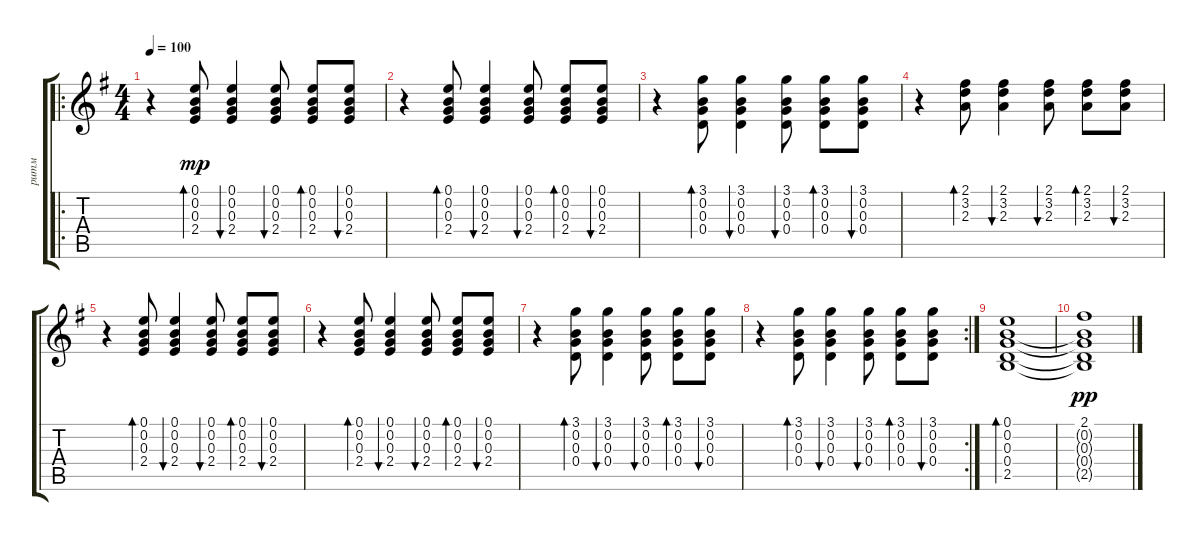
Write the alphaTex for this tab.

\track ("ритм" "ритм") {instrument acousticguitarsteel}
\staff {score tabs}
\tuning (E4 B3 G3 D3 A2 E2) {hide}
\ro
\ts (4 4)
\section ("" "")
\tempo 100
\clef g2
\ks eminor
r.4{dy mp} (0.1 0.2 0.3 2.4).8{bd 60} (0.1 0.2 0.3 2.4).4{bu 60} (0.1 0.2 0.3 2.4).8{bu 60} (0.1 0.2 0.3 2.4).8{bd 60} (0.1 0.2 0.3 2.4).8{bu 60} |
r.4 (0.1 0.2 0.3 2.4).8{bd 60} (0.1 0.2 0.3 2.4).4{bu 60} (0.1 0.2 0.3 2.4).8{bu 60} (0.1 0.2 0.3 2.4).8{bd 60} (0.1 0.2 0.3 2.4).8{bu 60} |
r.4 (3.1 0.2 0.3 0.4).8{bd 60} (3.1 0.2 0.3 0.4).4{bu 60} (3.1 0.2 0.3 0.4).8{bu 60} (3.1 0.2 0.3 0.4).8{bd 60} (3.1 0.2 0.3 0.4).8{bu 60} |
r.4 (2.1 3.2 2.3).8{bd 60} (2.1 3.2 2.3).4{bu 60} (2.1 3.2 2.3).8{bu 60} (2.1 3.2 2.3).8{bd 60} (2.1 3.2 2.3).8{bu 60} |
r.4 (0.1 0.2 0.3 2.4).8{bd 60} (0.1 0.2 0.3 2.4).4{bu 60} (0.1 0.2 0.3 2.4).8{bu 60} (0.1 0.2 0.3 2.4).8{bd 60} (0.1 0.2 0.3 2.4).8{bu 60} |
r.4 (0.1 0.2 0.3 2.4).8{bd 60} (0.1 0.2 0.3 2.4).4{bu 60} (0.1 0.2 0.3 2.4).8{bu 60} (0.1 0.2 0.3 2.4).8{bd 60} (0.1 0.2 0.3 2.4).8{bu 60} |
r.4 (3.1 0.2 0.3 0.4).8{bd 60} (3.1 0.2 0.3 0.4).4{bu 60} (3.1 0.2 0.3 0.4).8{bu 60} (3.1 0.2 0.3 0.4).8{bd 60} (3.1 0.2 0.3 0.4).8{bu 60} |
\rc 2
r.4 (3.1 0.2 0.3 0.4).8{bd 60} (3.1 0.2 0.3 0.4).4{bu 60} (3.1 0.2 0.3 0.4).8{bu 60} (3.1 0.2 0.3 0.4).8{bd 60} (3.1 0.2 0.3 0.4).8{bu 60} |
(0.1 0.2 0.3 0.4 2.5).1{bd 60} |
(2.1 0.2{t} 0.3{t} 0.4{t} 2.5{t}).1{dy pp}
